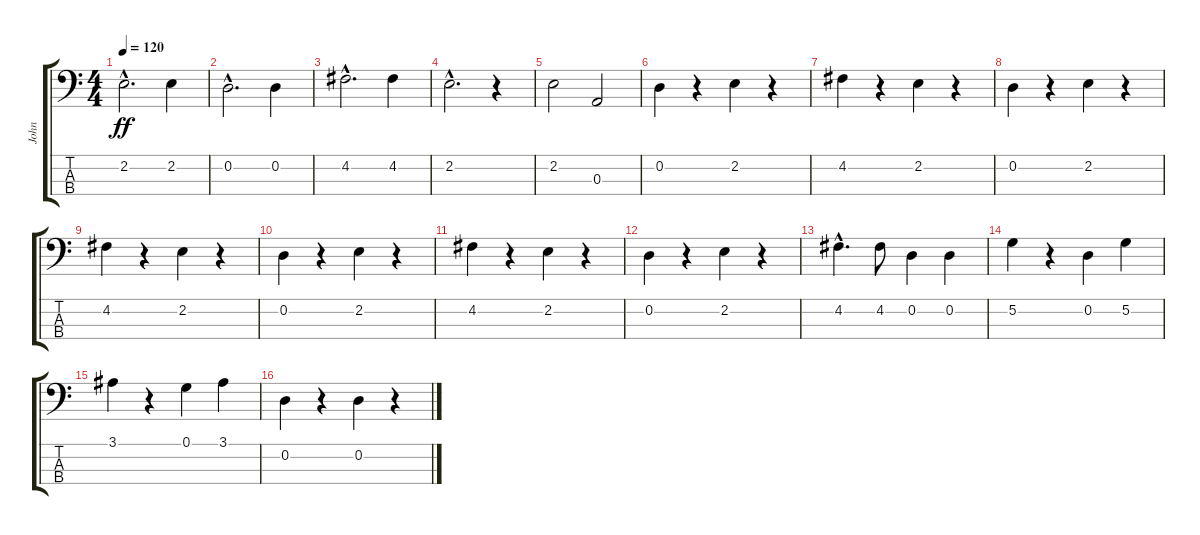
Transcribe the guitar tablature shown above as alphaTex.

\track ("John" "John") {instrument electricbasspick}
\staff {score tabs}
\tuning (G2 D2 A1 E1) {hide}
\ts (4 4)
\tempo 120
\clef f4
\ks c
2.2{hac}.2{d dy ff} 2.2.4 |
0.2{hac}.2{d} 0.2.4 |
4.2{hac}.2{d} 4.2.4 |
2.2{hac}.2{d} r.4 |
2.2.2 0.3.2 |
0.2.4 r.4 2.2.4 r.4 |
4.2.4 r.4 2.2.4 r.4 |
0.2.4 r.4 2.2.4 r.4 |
4.2.4 r.4 2.2.4 r.4 |
0.2.4 r.4 2.2.4 r.4 |
4.2.4 r.4 2.2.4 r.4 |
0.2.4 r.4 2.2.4 r.4 |
4.2{hac}.4{d} 4.2.8 0.2.4 0.2.4 |
5.2.4 r.4 0.2.4 5.2.4 |
3.1.4 r.4 0.1.4 3.1.4 |
0.2.4 r.4 0.2.4 r.4
